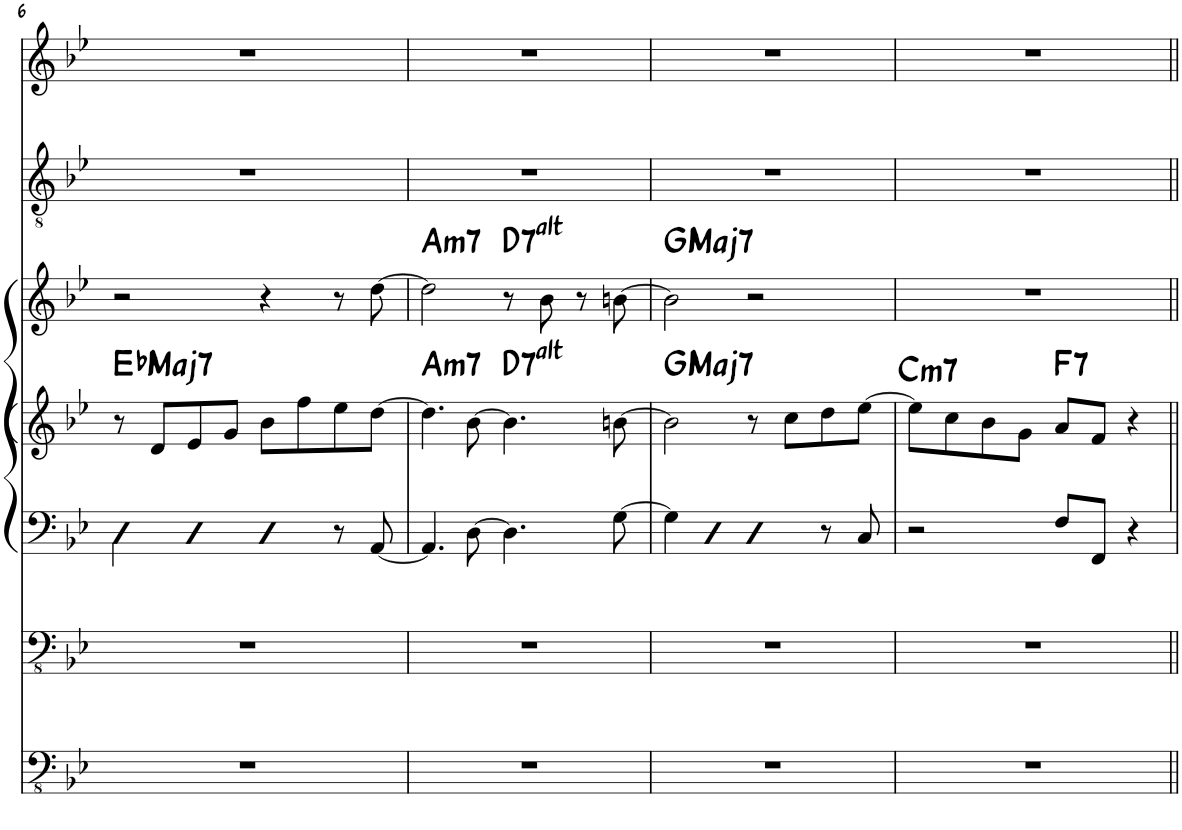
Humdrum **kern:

**kern	**kern	**harte	**kern	**harte
*part2	*part2	*part2	*part1	*part1
*staff3	*staff2	*	*staff1	*
*I"Piano	*	*	*I"Piano	*
*I'Pno	*	*	*I'Pno	*
!!LO:PB:g=z
*clefF4	*clefG2	*	*clefG2	*
*k[b-e-]	*k[b-e-]	*	*k[b-e-]	*
*M4/4	*M4/4	*	*M4/4	*
=6	=6	=6	=6	=6
!	!	!LO:H:kt=Maj7	!	!
4D\	8r	Eb:maj7	2r	.
.	8d/L	.	.	.
4D	8e-/	.	.	.
.	8g/J	.	.	.
4D	8b-\L	.	4r	.
.	8ff\	.	.	.
8r	8ee-\	.	8r	.
[8AA/	[8dd\J	.	[8dd\	.
=7	=7	=7	=7	=7
!	!	!LO:H:kt=m7	!	!LO:H:kt=m7
4.AA/]	4.dd\]	A:min7	2dd\]	A:min7
[8D\	[8b-\	.	.	.
!	!	!LO:H:kt=7	!	!LO:H:kt=7
4.D\]	4.b-\]	D:(3,b5,#5,b7,b9,#9)	8r	D:(3,b5,#5,b7,b9,#9)
.	.	.	8b-\	.
.	.	.	8r	.
[8G\	[8bn\	.	[8bn\	.
=8	=8	=8	=8	=8
!	!	!LO:H:kt=Maj7	!	!LO:H:kt=Maj7
4G\]	2b\]	G:maj7	2b\]	G:maj7
4D	.	.	.	.
4D	8r	.	2r	.
.	8cc\L	.	.	.
8r	8dd\	.	.	.
8C/	[8ee-\J	.	.	.
=9	=9	=9	=9	=9
!	!	!LO:H:kt=m7	!	!
2r	8ee-\L]	C:min7	1r	.
.	8cc\	.	.	.
.	8b-\	.	.	.
.	8g\J	.	.	.
!	!	!LO:H:kt=7	!	!
8F/L	8a/L	F:7	.	.
8FF/J	8f/J	.	.	.
4r	4r	.	.	.
=||	=||	=||	=||	=||
*-	*-	*-	*-	*-
